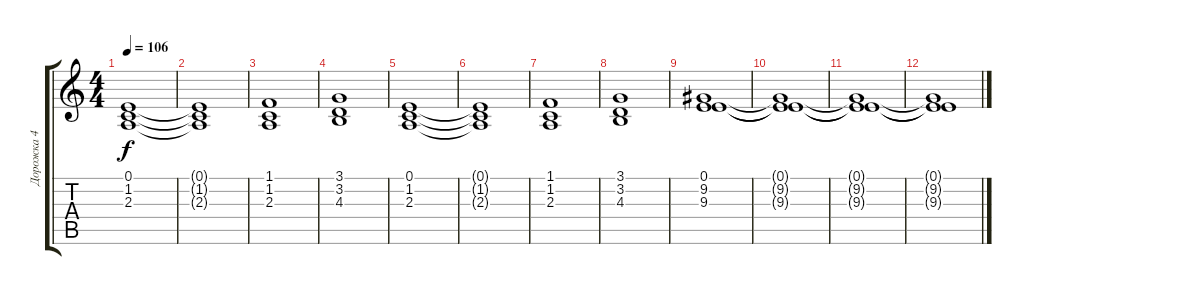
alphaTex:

\track ("Дорожка 4" "Дорожка 4") {instrument lead2sawtooth}
\staff {score tabs}
\tuning (E4 B3 G3 D3 A2 E2) {hide}
\ts (4 4)
\tempo 106
\clef g2
\ks c
(0.1 1.2 2.3).1{dy f} |
(0.1{t} 1.2{t} 2.3{t}).1 |
(1.1 1.2 2.3).1 |
(3.1 3.2 4.3).1 |
(0.1 1.2 2.3).1 |
(0.1{t} 1.2{t} 2.3{t}).1 |
(1.1 1.2 2.3).1 |
(3.1 3.2 4.3).1 |
(0.1 9.2 9.3).1 |
(0.1{t} 9.2{t} 9.3{t}).1 |
(0.1{t} 9.2{t} 9.3{t}).1 |
(0.1{t} 9.2{t} 9.3{t}).1
